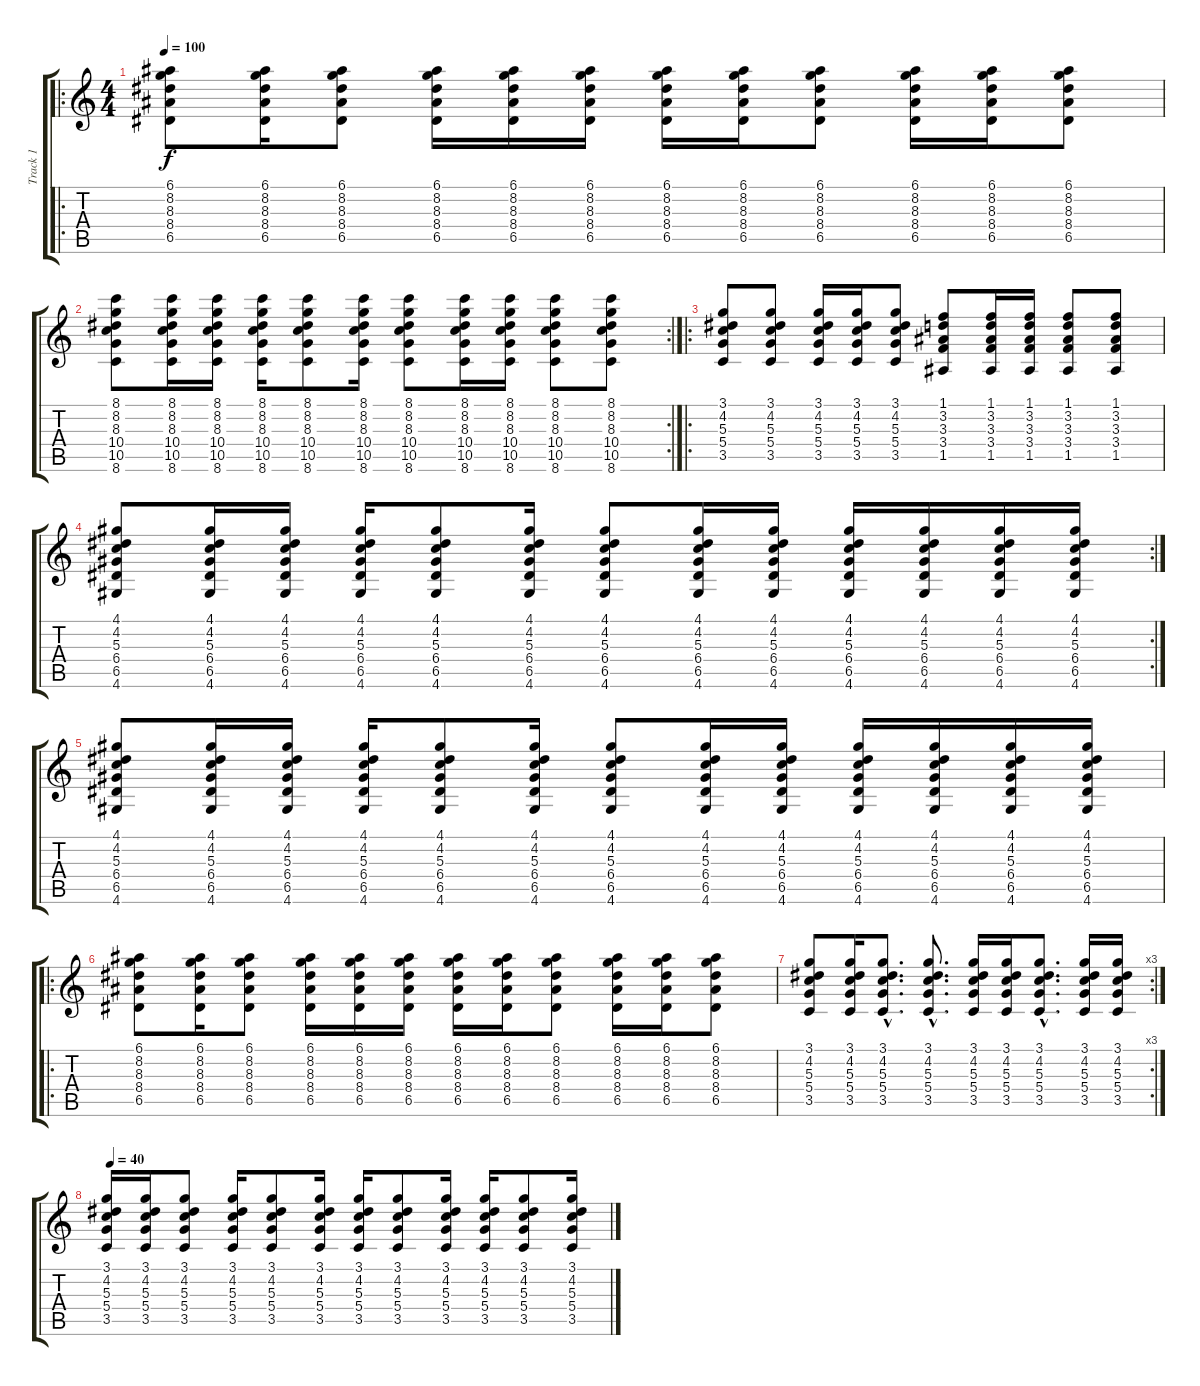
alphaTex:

\track ("Track 1" "Track 1") {instrument acousticguitarsteel}
\staff {score tabs}
\tuning (E4 B3 G3 D3 A2 E2) {hide}
\ro
\ts (4 4)
\tempo 100
\clef g2
\ks c
(6.1 8.2 8.3 8.4 6.5).8{dy f} (6.1 8.2 8.3 8.4 6.5).16 (6.1 8.2 8.3 8.4 6.5).8 (6.1 8.2 8.3 8.4 6.5).16 (6.1 8.2 8.3 8.4 6.5).16 (6.1 8.2 8.3 8.4 6.5).16 (6.1 8.2 8.3 8.4 6.5).16 (6.1 8.2 8.3 8.4 6.5).16 (6.1 8.2 8.3 8.4 6.5).8 (6.1 8.2 8.3 8.4 6.5).16 (6.1 8.2 8.3 8.4 6.5).16 (6.1 8.2 8.3 8.4 6.5).8 |
\rc 2
(8.1 8.2 8.3 10.4 10.5 8.6).8 (8.1 8.2 8.3 10.4 10.5 8.6).16 (8.1 8.2 8.3 10.4 10.5 8.6).16 (8.1 8.2 8.3 10.4 10.5 8.6).16 (8.1 8.2 8.3 10.4 10.5 8.6).8 (8.1 8.2 8.3 10.4 10.5 8.6).16 (8.1 8.2 8.3 10.4 10.5 8.6).8 (8.1 8.2 8.3 10.4 10.5 8.6).16 (8.1 8.2 8.3 10.4 10.5 8.6).16 (8.1 8.2 8.3 10.4 10.5 8.6).8 (8.1 8.2 8.3 10.4 10.5 8.6).8 |
\ro
(3.1 4.2 5.3 5.4 3.5).8 (3.1 4.2 5.3 5.4 3.5).8 (3.1 4.2 5.3 5.4 3.5).16 (3.1 4.2 5.3 5.4 3.5).16 (3.1 4.2 5.3 5.4 3.5).8 (1.1 3.2 3.3 3.4 1.5).8 (1.1 3.2 3.3 3.4 1.5).16 (1.1 3.2 3.3 3.4 1.5).16 (1.1 3.2 3.3 3.4 1.5).8 (1.1 3.2 3.3 3.4 1.5).8 |
\rc 2
(4.1 4.2 5.3 6.4 6.5 4.6).8 (4.1 4.2 5.3 6.4 6.5 4.6).16 (4.1 4.2 5.3 6.4 6.5 4.6).16 (4.1 4.2 5.3 6.4 6.5 4.6).16 (4.1 4.2 5.3 6.4 6.5 4.6).8 (4.1 4.2 5.3 6.4 6.5 4.6).16 (4.1 4.2 5.3 6.4 6.5 4.6).8 (4.1 4.2 5.3 6.4 6.5 4.6).16 (4.1 4.2 5.3 6.4 6.5 4.6).16 (4.1 4.2 5.3 6.4 6.5 4.6).16 (4.1 4.2 5.3 6.4 6.5 4.6).16 (4.1 4.2 5.3 6.4 6.5 4.6).16 (4.1 4.2 5.3 6.4 6.5 4.6).16 |
(4.1 4.2 5.3 6.4 6.5 4.6).8 (4.1 4.2 5.3 6.4 6.5 4.6).16 (4.1 4.2 5.3 6.4 6.5 4.6).16 (4.1 4.2 5.3 6.4 6.5 4.6).16 (4.1 4.2 5.3 6.4 6.5 4.6).8 (4.1 4.2 5.3 6.4 6.5 4.6).16 (4.1 4.2 5.3 6.4 6.5 4.6).8 (4.1 4.2 5.3 6.4 6.5 4.6).16 (4.1 4.2 5.3 6.4 6.5 4.6).16 (4.1 4.2 5.3 6.4 6.5 4.6).16 (4.1 4.2 5.3 6.4 6.5 4.6).16 (4.1 4.2 5.3 6.4 6.5 4.6).16 (4.1 4.2 5.3 6.4 6.5 4.6).16 |
\ro
(6.1 8.2 8.3 8.4 6.5).8 (6.1 8.2 8.3 8.4 6.5).16 (6.1 8.2 8.3 8.4 6.5).8 (6.1 8.2 8.3 8.4 6.5).16 (6.1 8.2 8.3 8.4 6.5).16 (6.1 8.2 8.3 8.4 6.5).16 (6.1 8.2 8.3 8.4 6.5).16 (6.1 8.2 8.3 8.4 6.5).16 (6.1 8.2 8.3 8.4 6.5).8 (6.1 8.2 8.3 8.4 6.5).16 (6.1 8.2 8.3 8.4 6.5).16 (6.1 8.2 8.3 8.4 6.5).8 |
\rc 3
(3.1 4.2 5.3 5.4 3.5).8 (3.1 4.2 5.3 5.4 3.5).16 (3.1{hac} 4.2{hac} 5.3{hac} 5.4{hac} 3.5{hac}).8{d} (3.1{hac} 4.2{hac} 5.3{hac} 5.4{hac} 3.5{hac}).8{d} (3.1 4.2 5.3 5.4 3.5).16 (3.1 4.2 5.3 5.4 3.5).16 (3.1{hac} 4.2{hac} 5.3{hac} 5.4{hac} 3.5{hac}).8{d} (3.1 4.2 5.3 5.4 3.5).16 (3.1 4.2 5.3 5.4 3.5).16 |
\tempo 40
(3.1 4.2 5.3 5.4 3.5).16 (3.1 4.2 5.3 5.4 3.5).16 (3.1 4.2 5.3 5.4 3.5).8 (3.1 4.2 5.3 5.4 3.5).16 (3.1 4.2 5.3 5.4 3.5).8 (3.1 4.2 5.3 5.4 3.5).16 (3.1 4.2 5.3 5.4 3.5).16 (3.1 4.2 5.3 5.4 3.5).8 (3.1 4.2 5.3 5.4 3.5).16 (3.1 4.2 5.3 5.4 3.5).16 (3.1 4.2 5.3 5.4 3.5).8 (3.1 4.2 5.3 5.4 3.5).16
